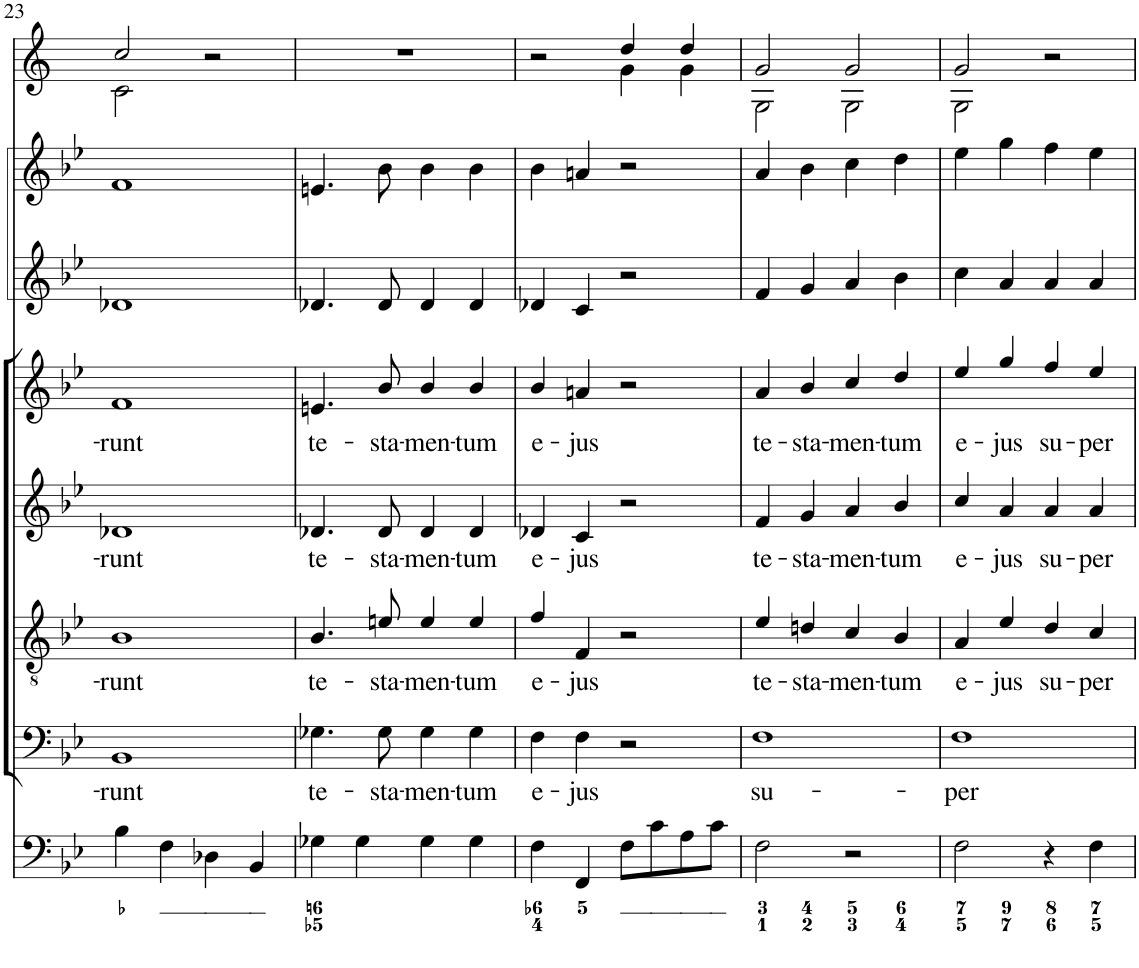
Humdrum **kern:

**kern	**kern	**text	**kern	**text	**kern	**text	**kern	**text	**kern	**kern	**kern
*part8	*part7	*part7	*part6	*part6	*part5	*part5	*part4	*part4	*part3	*part2	*part1
*staff8	*staff7	*staff7	*staff6	*staff6	*staff5	*staff5	*staff4	*staff4	*staff3	*staff2	*staff1
*I"Organ	*I"Voice	*	*I"Tenor	*	*I"Alto	*	*I"Voice	*	*I"Violino 2	*I"Violino 1	*I"Clarini in B[b]
*	*	*	*	*	*	*	*	*	*I'Vln	*I'Vln	*
!!LO:PB:g=z
*clefF4	*clefF4	*	*clefGv2	*	*clefG2	*	*clefG2	*	*clefG2	*clefG2	*clefG2
*	*	*	*	*	*	*	*	*	*	*	*Trd1c2
*k[b-e-]	*k[b-e-]	*	*k[b-e-]	*	*k[b-e-]	*	*k[b-e-]	*	*k[b-e-]	*k[b-e-]	*k[]
*M2/2	*M2/2	*	*M2/2	*	*M2/2	*	*M2/2	*	*M2/2	*M2/2	*M2/2
*met(c|)	*met(c|)	*	*met(c|)	*	*met(c|)	*	*met(c|)	*	*met(c|)	*met(c|)	*met(c|)
=23	=23	=23	=23	=23	=23	=23	=23	=23	=23	=23	=23
!	!	!LO:LY:b	!	!LO:LY:b	!	!LO:LY:b	!	!LO:LY:b	!	!	!
*	*	*	*	*	*	*	*	*	*	*	*^
4B-\	1BB-	-runt	1B-	-runt	1d-X	-runt	1f	-runt	1d-X	1f	2cc/	2c\
4F\	.	.	.	.	.	.	.	.	.	.	.	.
4D-X\	.	.	.	.	.	.	.	.	.	.	2r	2ryy
4BB-/	.	.	.	.	.	.	.	.	.	.	.	.
*	*	*	*	*	*	*	*	*	*	*	*v	*v
=24	=24	=24	=24	=24	=24	=24	=24	=24	=24	=24	=24
!	!	!LO:LY:b	!	!LO:LY:b	!	!LO:LY:b	!	!LO:LY:b	!	!	!
4G-X\	4.G-X\	te-	4.B-/	te-	4.d-X/	te-	4.en/	te-	4.d-X/	4.en/	1r
4G-\	.	.	.	.	.	.	.	.	.	.	.
!	!	!LO:LY:b	!	!LO:LY:b	!	!LO:LY:b	!	!LO:LY:b	!	!	!
.	8G-\	-sta-	8en/	-sta-	8d-/	-sta-	8b-/	-sta-	8d-/	8b-\	.
!	!	!LO:LY:b	!	!LO:LY:b	!	!LO:LY:b	!	!LO:LY:b	!	!	!
4G-\	4G-\	-men-	4e/	-men-	4d-/	-men-	4b-/	-men-	4d-/	4b-\	.
!	!	!LO:LY:b	!	!LO:LY:b	!	!LO:LY:b	!	!LO:LY:b	!	!	!
4G-\	4G-\	-tum	4e/	-tum	4d-/	-tum	4b-/	-tum	4d-/	4b-\	.
=25	=25	=25	=25	=25	=25	=25	=25	=25	=25	=25	=25
!	!	!LO:LY:b	!	!LO:LY:b	!	!LO:LY:b	!	!LO:LY:b	!	!	!
*	*	*	*	*	*	*	*	*	*	*	*^
4F\	4F\	e-	4f/	e-	4d-X/	e-	4b-/	e-	4d-X/	4b-\	2r	2ryy
!	!	!LO:LY:b	!	!LO:LY:b	!	!LO:LY:b	!	!LO:LY:b	!	!	!	!
4FF/	4F\	-jus	4F/	-jus	4c/	-jus	4an/	-jus	4c/	4an/	.	.
8F\L	2r	.	2r	.	2r	.	2r	.	2r	2r	4dd/	4g\
8c\	.	.	.	.	.	.	.	.	.	.	.	.
8A\	.	.	.	.	.	.	.	.	.	.	4dd/	4g\
8c\J	.	.	.	.	.	.	.	.	.	.	.	.
=26	=26	=26	=26	=26	=26	=26	=26	=26	=26	=26	=26	=26
!	!	!LO:LY:b	!	!LO:LY:b	!	!LO:LY:b	!	!LO:LY:b	!	!	!	!
2F\	1F	su-	4e-/	te-	4f/	te-	4a/	te-	4f/	4a/	2g/	2G\
!	!	!	!	!LO:LY:b	!	!LO:LY:b	!	!LO:LY:b	!	!	!	!
.	.	.	4dn/	-sta-	4g/	-sta-	4b-/	-sta-	4g/	4b-\	.	.
!	!	!	!	!LO:LY:b	!	!LO:LY:b	!	!LO:LY:b	!	!	!	!
2r	.	.	4c/	-men-	4a/	-men-	4cc/	-men-	4a/	4cc\	2g/	2G\
!	!	!	!	!LO:LY:b	!	!LO:LY:b	!	!LO:LY:b	!	!	!	!
.	.	.	4B-/	-tum	4b-/	-tum	4dd/	-tum	4b-\	4dd\	.	.
=27	=27	=27	=27	=27	=27	=27	=27	=27	=27	=27	=27	=27
!	!	!LO:LY:b	!	!LO:LY:b	!	!LO:LY:b	!	!LO:LY:b	!	!	!	!
2F\	1F	-per	4A/	e-	4cc/	e-	4ee-/	e-	4cc\	4ee-\	2g/	2G\
!	!	!	!	!LO:LY:b	!	!LO:LY:b	!	!LO:LY:b	!	!	!	!
.	.	.	4e-/	-jus	4a/	-jus	4gg/	-jus	4a/	4gg\	.	.
!	!	!	!	!LO:LY:b	!	!LO:LY:b	!	!LO:LY:b	!	!	!	!
4r	.	.	4d/	su-	4a/	su-	4ff/	su-	4a/	4ff\	2r	2ryy
!	!	!	!	!LO:LY:b	!	!LO:LY:b	!	!LO:LY:b	!	!	!	!
4F\	.	.	4c/	-per	4a/	-per	4ee-/	-per	4a/	4ee-\	.	.
*	*	*	*	*	*	*	*	*	*	*	*v	*v
=	=	=	=	=	=	=	=	=	=	=	=
*-	*-	*-	*-	*-	*-	*-	*-	*-	*-	*-	*-
